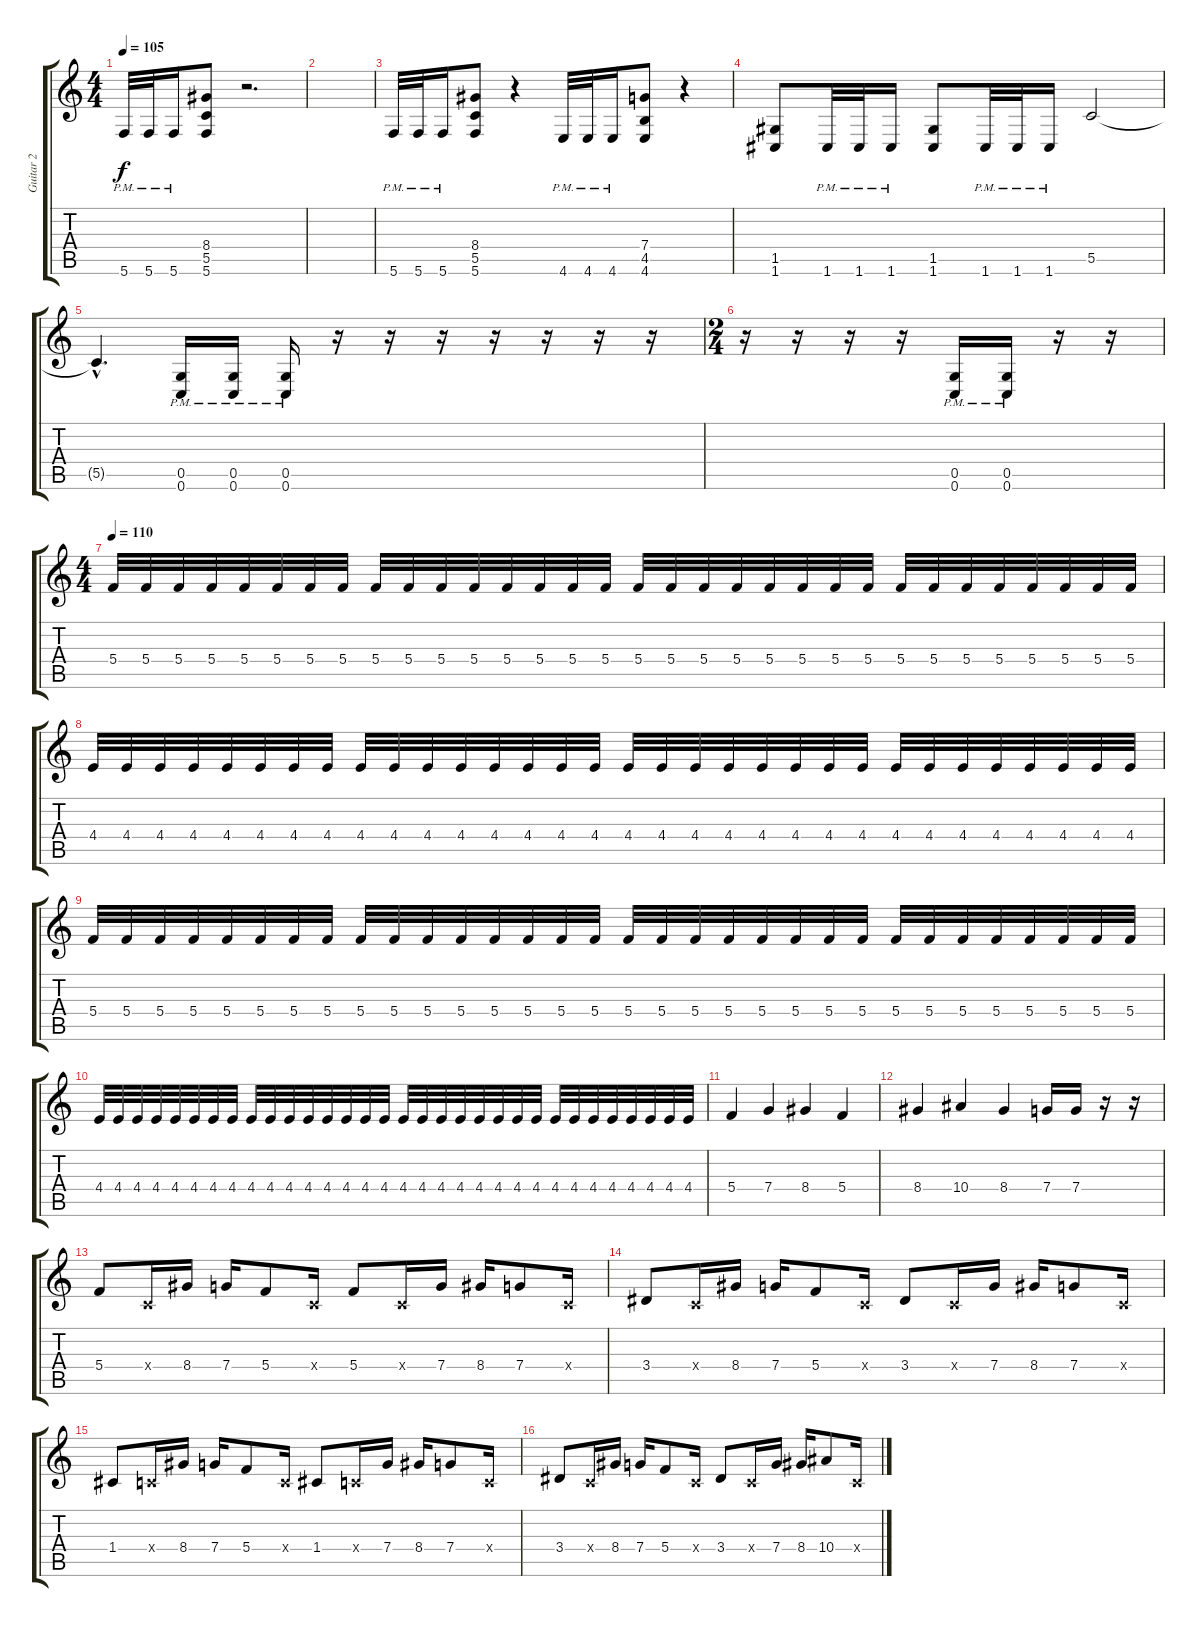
\track ("Guitar 2" "Guitar 2") {instrument distortionguitar}
\staff {score tabs}
\tuning (D4 A3 F3 C3 G2 C2) {hide}
\ts (4 4)
\tempo 105
\clef g2
\ks c
5.6{pm}.32{dy f} 5.6{pm}.32 5.6{pm}.16 (8.4 5.5 5.6).8 r.2{d} |
|
5.6{pm}.32 5.6{pm}.32 5.6{pm}.16 (8.4 5.5 5.6).8 r.4 4.6{pm}.32 4.6{pm}.32 4.6{pm}.16 (7.4 4.5 4.6).8 r.4 |
(1.5 1.6).8 1.6{pm}.32 1.6{pm}.32 1.6{pm}.16 (1.5 1.6).8 1.6{pm}.32 1.6{pm}.32 1.6{pm}.16 5.5.2 |
5.5{hac t}.4{d} (0.5{pm} 0.6{pm}).16 (0.5{pm} 0.6{pm}).16 (0.5{pm} 0.6).16 r.16 r.16 r.16 r.16 r.16 r.16 r.16 |
\ts (2 4)
r.16 r.16 r.16 r.16 (0.5{pm} 0.6{pm}).16 (0.5{pm} 0.6{pm}).16 r.16 r.16 |
\ts (4 4)
\tempo 110
5.4.32 5.4.32 5.4.32 5.4.32 5.4.32 5.4.32 5.4.32 5.4.32 5.4.32 5.4.32 5.4.32 5.4.32 5.4.32 5.4.32 5.4.32 5.4.32 5.4.32 5.4.32 5.4.32 5.4.32 5.4.32 5.4.32 5.4.32 5.4.32 5.4.32 5.4.32 5.4.32 5.4.32 5.4.32 5.4.32 5.4.32 5.4.32 |
4.4.32 4.4.32 4.4.32 4.4.32 4.4.32 4.4.32 4.4.32 4.4.32 4.4.32 4.4.32 4.4.32 4.4.32 4.4.32 4.4.32 4.4.32 4.4.32 4.4.32 4.4.32 4.4.32 4.4.32 4.4.32 4.4.32 4.4.32 4.4.32 4.4.32 4.4.32 4.4.32 4.4.32 4.4.32 4.4.32 4.4.32 4.4.32 |
5.4.32 5.4.32 5.4.32 5.4.32 5.4.32 5.4.32 5.4.32 5.4.32 5.4.32 5.4.32 5.4.32 5.4.32 5.4.32 5.4.32 5.4.32 5.4.32 5.4.32 5.4.32 5.4.32 5.4.32 5.4.32 5.4.32 5.4.32 5.4.32 5.4.32 5.4.32 5.4.32 5.4.32 5.4.32 5.4.32 5.4.32 5.4.32 |
4.4.32 4.4.32 4.4.32 4.4.32 4.4.32 4.4.32 4.4.32 4.4.32 4.4.32 4.4.32 4.4.32 4.4.32 4.4.32 4.4.32 4.4.32 4.4.32 4.4.32 4.4.32 4.4.32 4.4.32 4.4.32 4.4.32 4.4.32 4.4.32 4.4.32 4.4.32 4.4.32 4.4.32 4.4.32 4.4.32 4.4.32 4.4.32 |
5.4.4 7.4.4 8.4.4 5.4.4 |
8.4.4 10.4.4 8.4.4 7.4.16 7.4.16 r.16 r.16 |
5.4.8 0.4{x}.16 8.4.16 7.4.16 5.4.8 0.4{x}.16 5.4.8 0.4{x}.16 7.4.16 8.4.16 7.4.8 0.4{x}.16 |
3.4.8 0.4{x}.16 8.4.16 7.4.16 5.4.8 0.4{x}.16 3.4.8 0.4{x}.16 7.4.16 8.4.16 7.4.8 0.4{x}.16 |
1.4.8 0.4{x}.16 8.4.16 7.4.16 5.4.8 0.4{x}.16 1.4.8 0.4{x}.16 7.4.16 8.4.16 7.4.8 0.4{x}.16 |
3.4.8 0.4{x}.16 8.4.16 7.4.16 5.4.8 0.4{x}.16 3.4.8 0.4{x}.16 7.4.16 8.4.16 10.4.8 0.4{x}.16
